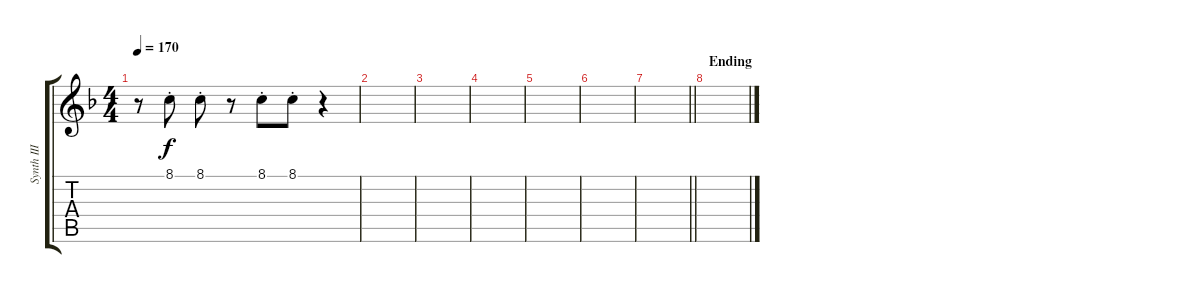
\track ("Synth III (Kotobuki Tsumugi)" "Synth III ") {instrument pad1newage}
\staff {score tabs}
\tuning (E4 B3 G3 D3 A2 E2) {hide}
\ts (4 4)
\tempo 170
\clef g2
\ks f
r.8{dy f} 8.1{st}.8 8.1{st}.8 r.8 8.1{st}.8 8.1{st}.8 r.4 |
|
|
|
|
|
\barLineRight lightlight
|
\section ("" "Ending")
